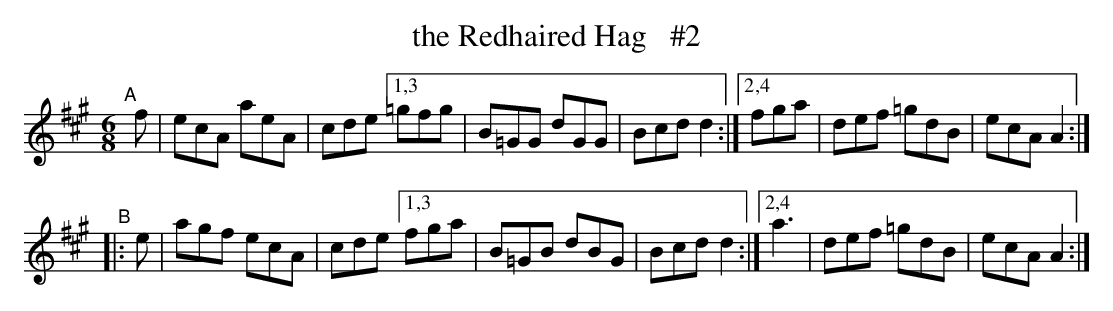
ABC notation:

X:1
T: the Redhaired Hag   #2
M: 6/8
L: 1/8
K: A
"^A"\
[|]f | ecA aeA | cde [1,3 =gfg | B=GG dGG | Bcd d2 :|[2,4 fga | def =gdB | ecA A2 :|
"^B"\
|: e | agf ecA | cde [1,3 fga | B=GB dBG | Bcd d2 :|[2,4 a3 | def =gdB | ecA A2 :|
